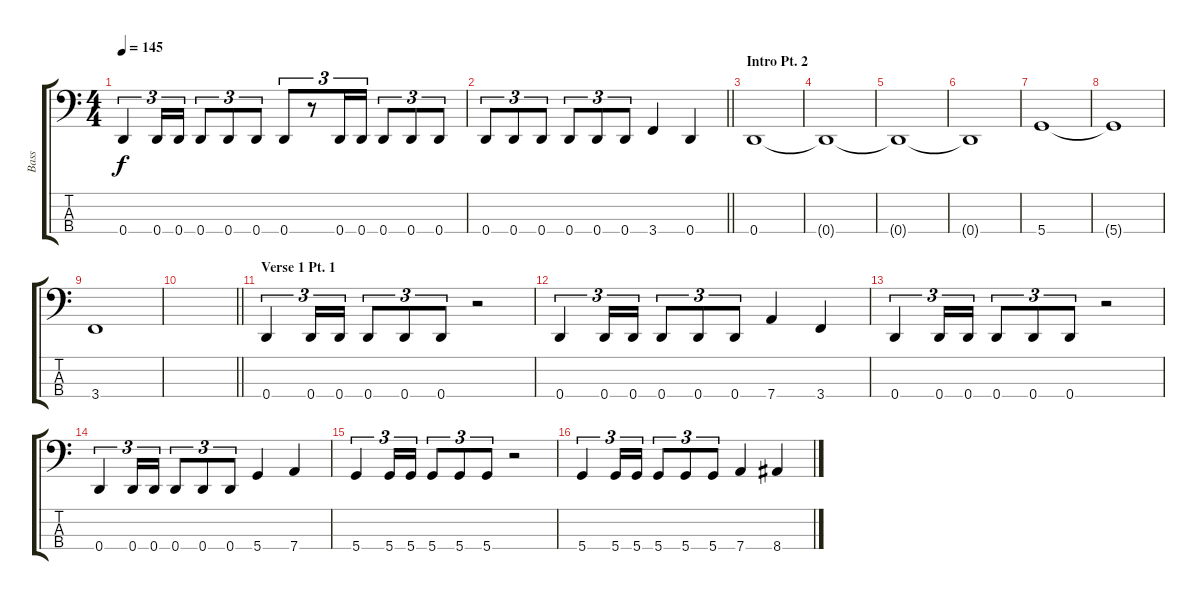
\track ("Bass" "Bass") {instrument electricbasspick}
\staff {score tabs}
\tuning (G2 D2 A1 D1) {hide}
\ts (4 4)
\tempo 145
\clef f4
\ks c
0.4.4{tu (3 2) dy f} 0.4.16{tu (3 2)} 0.4.16{tu (3 2)} 0.4.8{tu (3 2)} 0.4.8{tu (3 2)} 0.4.8{tu (3 2)} 0.4.8{tu (3 2)} r.8{tu (3 2)} 0.4.16{tu (3 2)} 0.4.16{tu (3 2)} 0.4.8{tu (3 2)} 0.4.8{tu (3 2)} 0.4.8{tu (3 2)} |
\barLineRight lightlight
0.4.8{tu (3 2)} 0.4.8{tu (3 2)} 0.4.8{tu (3 2)} 0.4.8{tu (3 2)} 0.4.8{tu (3 2)} 0.4.8{tu (3 2)} 3.4.4 0.4.4 |
\section ("" "Intro Pt. 2")
0.4.1 |
0.4{t}.1 |
0.4{t}.1 |
0.4{t}.1 |
5.4.1 |
5.4{t}.1 |
3.4.1 |
\barLineRight lightlight
|
\section ("" "Verse 1 Pt. 1")
0.4.4{tu (3 2)} 0.4.16{tu (3 2)} 0.4.16{tu (3 2)} 0.4.8{tu (3 2)} 0.4.8{tu (3 2)} 0.4.8{tu (3 2)} r.2 |
0.4.4{tu (3 2)} 0.4.16{tu (3 2)} 0.4.16{tu (3 2)} 0.4.8{tu (3 2)} 0.4.8{tu (3 2)} 0.4.8{tu (3 2)} 7.4.4 3.4.4 |
0.4.4{tu (3 2)} 0.4.16{tu (3 2)} 0.4.16{tu (3 2)} 0.4.8{tu (3 2)} 0.4.8{tu (3 2)} 0.4.8{tu (3 2)} r.2 |
0.4.4{tu (3 2)} 0.4.16{tu (3 2)} 0.4.16{tu (3 2)} 0.4.8{tu (3 2)} 0.4.8{tu (3 2)} 0.4.8{tu (3 2)} 5.4.4 7.4.4 |
5.4.4{tu (3 2)} 5.4.16{tu (3 2)} 5.4.16{tu (3 2)} 5.4.8{tu (3 2)} 5.4.8{tu (3 2)} 5.4.8{tu (3 2)} r.2 |
5.4.4{tu (3 2)} 5.4.16{tu (3 2)} 5.4.16{tu (3 2)} 5.4.8{tu (3 2)} 5.4.8{tu (3 2)} 5.4.8{tu (3 2)} 7.4.4 8.4.4
